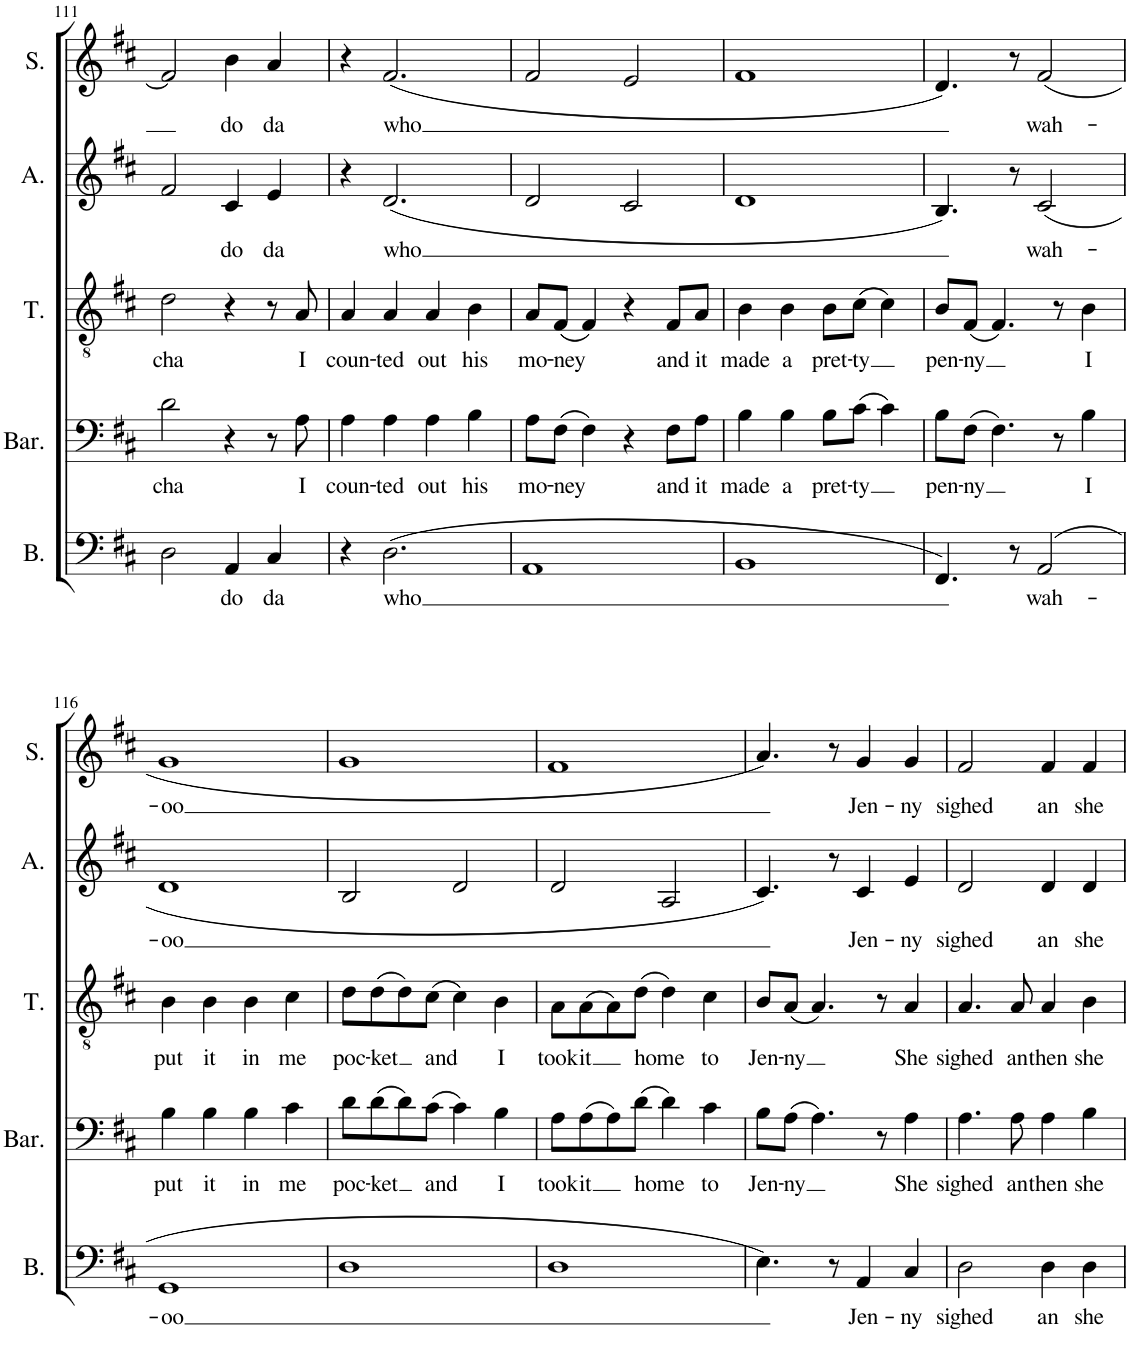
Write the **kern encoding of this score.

**kern	**text	**kern	**text	**kern	**text	**kern	**text	**kern	**text
*part5	*part5	*part4	*part4	*part3	*part3	*part2	*part2	*part1	*part1
*staff5	*staff5	*staff4	*staff4	*staff3	*staff3	*staff2	*staff2	*staff1	*staff1
*I"Bass	*	*I"Baritone	*	*I"Tenor	*	*I"Alto	*	*I"Soprano	*
*I'B.	*	*I'Bar.	*	*I'T.	*	*I'A.	*	*I'S.	*
!!LO:PB:g=z
*clefF4	*	*clefF4	*	*clefGv2	*	*clefG2	*	*clefG2	*
*k[f#c#]	*	*k[f#c#]	*	*k[f#c#]	*	*k[f#c#]	*	*k[f#c#]	*
*M4/4	*	*M4/4	*	*M4/4	*	*M4/4	*	*M4/4	*
*met(c)	*	*met(c)	*	*met(c)	*	*met(c)	*	*met(c)	*
=111	=111	=111	=111	=111	=111	=111	=111	=111	=111
!	!	!	!LO:LY:b	!	!LO:LY:b	!	!	!	!
2D\	.	2d\	cha	2d\	cha	2f#/	.	2f#/]	.
!	!LO:LY:b	!	!	!	!	!	!LO:LY:b	!	!LO:LY:b
4AA/	do	4r	.	4r	.	4c#/	do	4b\	do
!	!LO:LY:b	!	!	!	!	!	!LO:LY:b	!	!LO:LY:b
4C#/	da	8r	.	8r	.	4e/	da	4a/	da
!	!	!	!LO:LY:b	!	!LO:LY:b	!	!	!	!
.	.	8A\	I	8A/	I	.	.	.	.
=112	=112	=112	=112	=112	=112	=112	=112	=112	=112
!	!	!	!LO:LY:b	!	!LO:LY:b	!	!	!	!
4r	.	4A\	coun-	4A/	coun-	4r	.	4r	.
!	!LO:LY:b	!	!LO:LY:b	!	!LO:LY:b	!	!LO:LY:b	!	!LO:LY:b
(2.D\	who	4A\	-ted	4A/	-ted	(2.d/	who	(2.f#/	who
!	!	!	!LO:LY:b	!	!LO:LY:b	!	!	!	!
.	.	4A\	out	4A/	out	.	.	.	.
!	!	!	!LO:LY:b	!	!LO:LY:b	!	!	!	!
.	.	4B\	his	4B\	his	.	.	.	.
=113	=113	=113	=113	=113	=113	=113	=113	=113	=113
!	!	!	!LO:LY:b	!	!LO:LY:b	!	!	!	!
1AA	.	8A\L	mo-	8A/L	mo-	2d/	.	2f#/	.
!	!	!	!LO:LY:b	!	!LO:LY:b	!	!	!	!
.	.	(8F#\J	-ney	(8F#/J	-ney	.	.	.	.
.	.	4F#\)	.	4F#/)	.	.	.	.	.
.	.	4r	.	4r	.	2c#/	.	2e/	.
!	!	!	!LO:LY:b	!	!LO:LY:b	!	!	!	!
.	.	8F#\L	and	8F#/L	and	.	.	.	.
!	!	!	!LO:LY:b	!	!LO:LY:b	!	!	!	!
.	.	8A\J	it	8A/J	it	.	.	.	.
=114	=114	=114	=114	=114	=114	=114	=114	=114	=114
!	!	!	!LO:LY:b	!	!LO:LY:b	!	!	!	!
1BB	.	4B\	made	4B\	made	1d	.	1f#	.
!	!	!	!LO:LY:b	!	!LO:LY:b	!	!	!	!
.	.	4B\	a	4B\	a	.	.	.	.
!	!	!	!LO:LY:b	!	!LO:LY:b	!	!	!	!
.	.	8B\L	pret-	8B\L	pret-	.	.	.	.
!	!	!	!LO:LY:b	!	!LO:LY:b	!	!	!	!
.	.	(8c#\J	-ty	(8c#\J	-ty	.	.	.	.
.	.	4c#\)	.	4c#\)	.	.	.	.	.
=115	=115	=115	=115	=115	=115	=115	=115	=115	=115
!	!	!	!LO:LY:b	!	!LO:LY:b	!	!	!	!
4.FF#/)	.	8B\L	pen-	8B/L	pen-	4.B/)	.	4.d/)	.
!	!	!	!LO:LY:b	!	!LO:LY:b	!	!	!	!
.	.	(8F#\J	-ny	(8F#/J	-ny	.	.	.	.
.	.	4.F#\)	.	4.F#/)	.	.	.	.	.
8r	.	.	.	.	.	8r	.	8r	.
!	!LO:LY:b	!	!	!	!	!	!LO:LY:b	!	!LO:LY:b
(2AA/	wah-	.	.	.	.	(2c#/	wah-	(2f#/	wah-
.	.	8r	.	8r	.	.	.	.	.
!	!	!	!LO:LY:b	!	!LO:LY:b	!	!	!	!
.	.	4B\	I	4B\	I	.	.	.	.
!!LO:LB:g=z
=116	=116	=116	=116	=116	=116	=116	=116	=116	=116
!	!LO:LY:b	!	!LO:LY:b	!	!LO:LY:b	!	!LO:LY:b	!	!LO:LY:b
1GG	-oo	4B\	put	4B\	put	1d	oo	1g	-oo
!	!	!	!LO:LY:b	!	!LO:LY:b	!	!	!	!
.	.	4B\	it	4B\	it	.	.	.	.
!	!	!	!LO:LY:b	!	!LO:LY:b	!	!	!	!
.	.	4B\	in	4B\	in	.	.	.	.
!	!	!	!LO:LY:b	!	!LO:LY:b	!	!	!	!
.	.	4c#\	me	4c#\	me	.	.	.	.
=117	=117	=117	=117	=117	=117	=117	=117	=117	=117
!	!	!	!LO:LY:b	!	!LO:LY:b	!	!	!	!
1D	.	8d\L	poc-	8d\L	poc-	2B/	.	1g	.
!	!	!	!LO:LY:b	!	!LO:LY:b	!	!	!	!
.	.	(8d\	-ket	(8d\	-ket	.	.	.	.
.	.	8d\)	.	8d\)	.	.	.	.	.
!	!	!	!LO:LY:b	!	!LO:LY:b	!	!	!	!
.	.	(8c#\J	and	(8c#\J	and	.	.	.	.
.	.	4c#\)	.	4c#\)	.	2d/	.	.	.
!	!	!	!LO:LY:b	!	!LO:LY:b	!	!	!	!
.	.	4B\	I	4B\	I	.	.	.	.
=118	=118	=118	=118	=118	=118	=118	=118	=118	=118
!	!	!	!LO:LY:b	!	!LO:LY:b	!	!	!	!
1D	.	8A\L	took	8A\L	took	2d/	.	1f#	.
!	!	!	!LO:LY:b	!	!LO:LY:b	!	!	!	!
.	.	(8A\	it	(8A\	it	.	.	.	.
.	.	8A\)	.	8A\)	.	.	.	.	.
!	!	!	!LO:LY:b	!	!LO:LY:b	!	!	!	!
.	.	(8d\J	home	(8d\J	home	.	.	.	.
.	.	4d\)	.	4d\)	.	2A/	.	.	.
!	!	!	!LO:LY:b	!	!LO:LY:b	!	!	!	!
.	.	4c#\	to	4c#\	to	.	.	.	.
=119	=119	=119	=119	=119	=119	=119	=119	=119	=119
!	!	!	!LO:LY:b	!	!LO:LY:b	!	!	!	!
4.E\)	.	8B\L	Jen-	8B/L	Jen-	4.c#/)	.	4.a/)	.
!	!	!	!LO:LY:b	!	!LO:LY:b	!	!	!	!
.	.	(8A\J	-ny	(8A/J	-ny	.	.	.	.
.	.	4.A\)	.	4.A/)	.	.	.	.	.
8r	.	.	.	.	.	8r	.	8r	.
!	!LO:LY:b	!	!	!	!	!	!LO:LY:b	!	!LO:LY:b
4AA/	Jen-	.	.	.	.	4c#/	Jen-	4g/	Jen-
.	.	8r	.	8r	.	.	.	.	.
!	!LO:LY:b	!	!LO:LY:b	!	!LO:LY:b	!	!LO:LY:b	!	!LO:LY:b
4C#/	-ny	4A\	She	4A/	She	4e/	-ny	4g/	-ny
=120	=120	=120	=120	=120	=120	=120	=120	=120	=120
!	!LO:LY:b	!	!LO:LY:b	!	!LO:LY:b	!	!LO:LY:b	!	!LO:LY:b
2D\	sighed	4.A\	sighed	4.A/	sighed	2d/	sighed	2f#/	sighed
!	!	!	!LO:LY:b	!	!LO:LY:b	!	!	!	!
.	.	8A\	an	8A/	an	.	.	.	.
!	!LO:LY:b	!	!LO:LY:b	!	!LO:LY:b	!	!LO:LY:b	!	!LO:LY:b
4D\	an	4A\	then	4A/	then	4d/	an	4f#/	an
!	!LO:LY:b	!	!LO:LY:b	!	!LO:LY:b	!	!LO:LY:b	!	!LO:LY:b
4D\	she	4B\	she	4B\	she	4d/	she	4f#/	she
=	=	=	=	=	=	=	=	=	=
*-	*-	*-	*-	*-	*-	*-	*-	*-	*-
